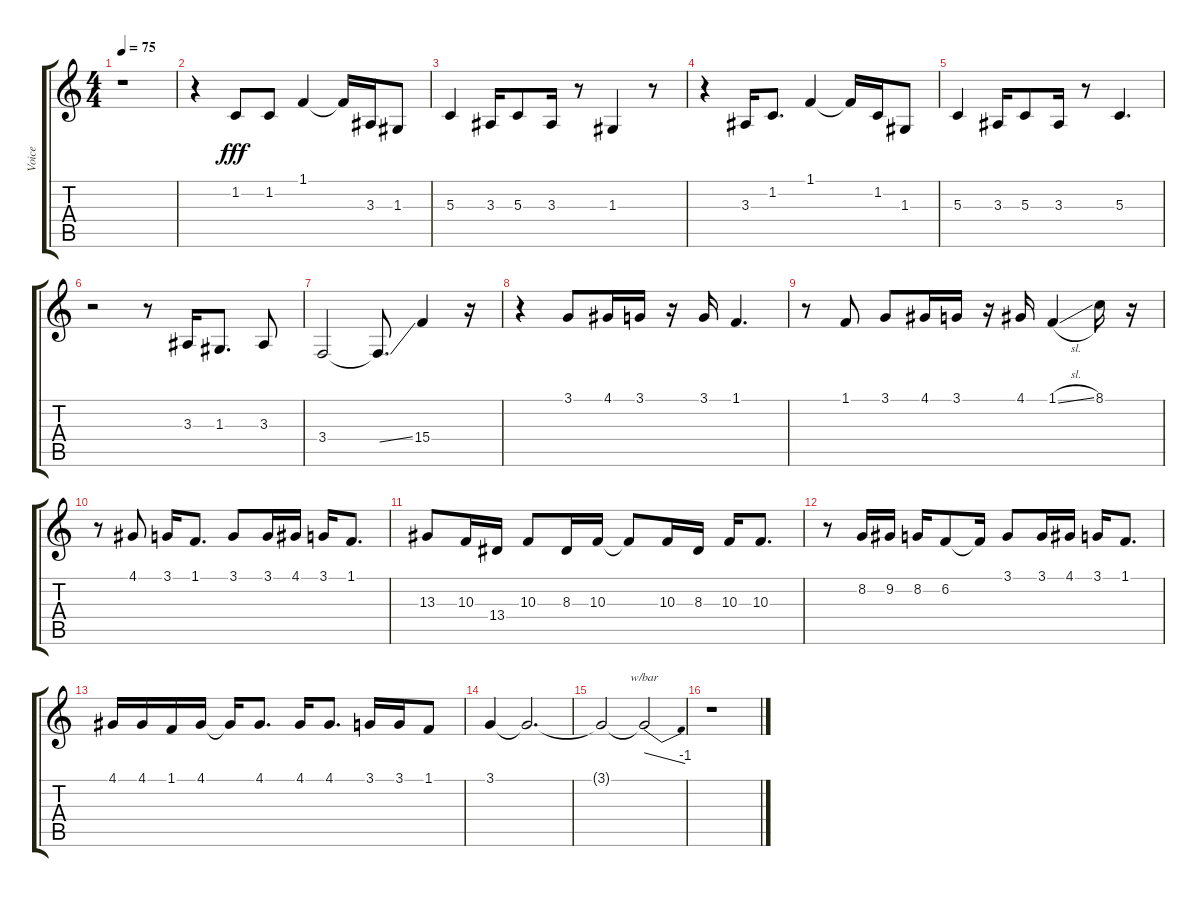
\track ("Voice" "Voice") {instrument accordion}
\staff {score tabs}
\tuning (E4 B3 G3 D3 A2 E2) {hide}
\ts (4 4)
\tempo 75
\clef g2
\ks c
r.1{dy fff} |
r.4 1.2.8 1.2.8 1.1.4 1.1{t}.16 3.3.16 1.3.8 |
5.3.4 3.3.16 5.3.8 3.3.16 r.8 1.3.4 r.8 |
r.4 3.3.16 1.2.8{d} 1.1.4 1.1{t}.16 1.2.16 1.3.8 |
5.3.4 3.3.16 5.3.8 3.3.16 r.8 5.3.4{d} |
r.2 r.8 3.3.16 1.3.8{d} 3.3.8 |
3.4.2 3.4{ss t}.8{d} 15.4.4 r.16 |
r.4 3.1.8 4.1.16 3.1.16 r.16 3.1.16 1.1.4{d} |
r.8 1.1.8 3.1.8 4.1.16 3.1.16 r.16 4.1.16 1.1{sl}.4 8.1.16 r.16 |
r.8 4.1.8 3.1.16 1.1.8{d} 3.1.8 3.1.16 4.1.16 3.1.16 1.1.8{d} |
13.3.8 10.3.16 13.4.16 10.3.8 8.3.16 10.3.16 10.3{t}.8 10.3.16 8.3.16 10.3.16 10.3.8{d} |
r.8 8.2.16 9.2.16 8.2.16 6.2.8 6.2{t}.16 3.1.8 3.1.16 4.1.16 3.1.16 1.1.8{d} |
4.1.16 4.1.16 1.1.16 4.1.16 4.1{t}.16 4.1.8{d} 4.1.16 4.1.8{d} 3.1.16 3.1.16 1.1.8 |
3.1.4 3.1{t}.2{d} |
3.1{t}.2 3.1{t}.2{tbe (dive default 0 0 60 -4)} |
r.1
